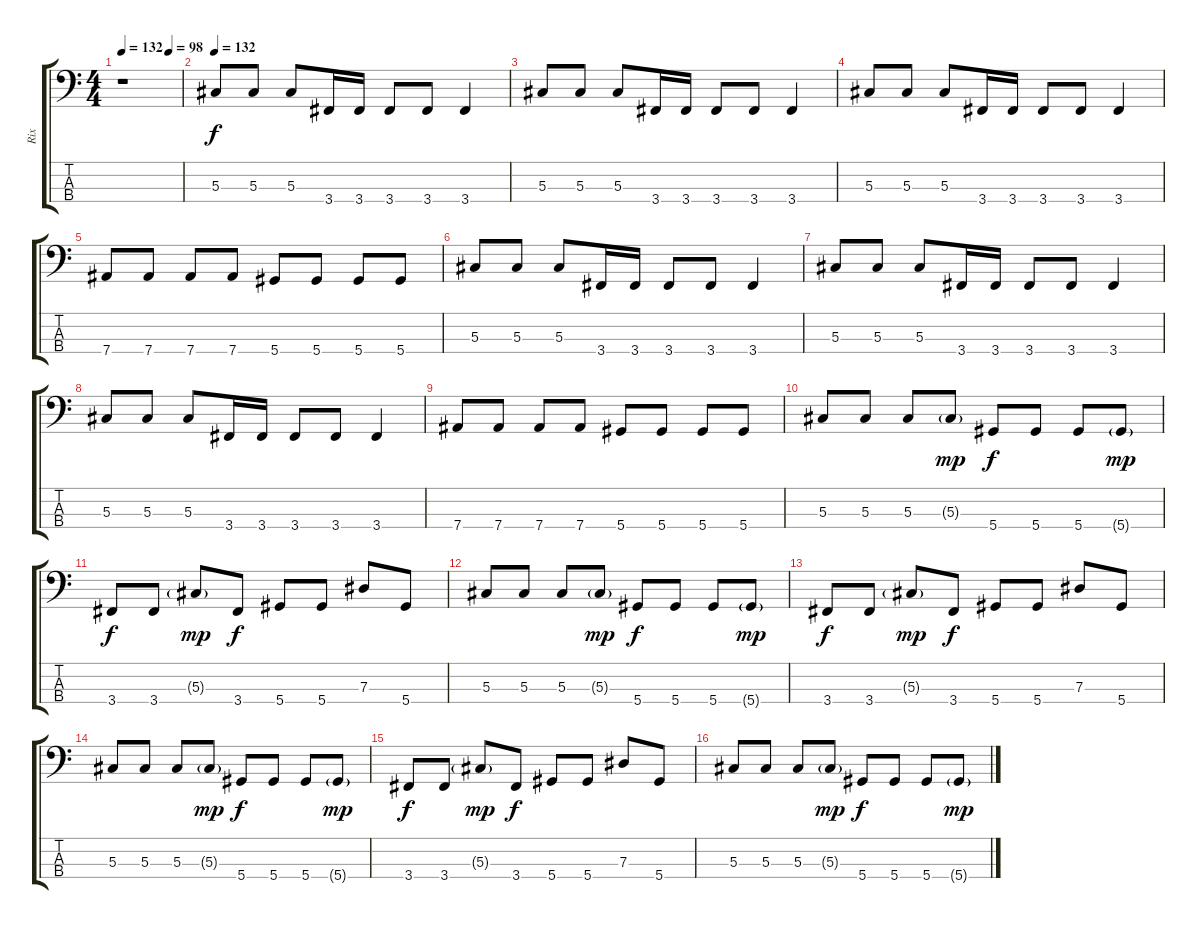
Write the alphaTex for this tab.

\track ("Rix" "Rix") {instrument electricbasspick}
\staff {score tabs}
\tuning (Gb2 Db2 Ab1 Eb1) {hide}
\ts (4 4)
\tempo 132
\tempo (98 0.7916666666666666)
\tempo 132
\clef f4
\ks c
r.1{dy f instrument electricbasspick} |
\tempo 132
5.3.8 5.3.8 5.3.8 3.4.16 3.4.16 3.4.8 3.4.8 3.4.4 |
5.3.8 5.3.8 5.3.8 3.4.16 3.4.16 3.4.8 3.4.8 3.4.4 |
5.3.8 5.3.8 5.3.8 3.4.16 3.4.16 3.4.8 3.4.8 3.4.4 |
7.4.8 7.4.8 7.4.8 7.4.8 5.4.8 5.4.8 5.4.8 5.4.8 |
5.3.8 5.3.8 5.3.8 3.4.16 3.4.16 3.4.8 3.4.8 3.4.4 |
5.3.8 5.3.8 5.3.8 3.4.16 3.4.16 3.4.8 3.4.8 3.4.4 |
5.3.8 5.3.8 5.3.8 3.4.16 3.4.16 3.4.8 3.4.8 3.4.4 |
7.4.8 7.4.8 7.4.8 7.4.8 5.4.8 5.4.8 5.4.8 5.4.8 |
5.3.8 5.3.8 5.3.8 5.3{g}.8{dy mp} 5.4.8{dy f} 5.4.8 5.4.8 5.4{g}.8{dy mp} |
3.4.8{dy f} 3.4.8 5.3{g}.8{dy mp} 3.4.8{dy f} 5.4.8 5.4.8 7.3.8 5.4.8 |
5.3.8 5.3.8 5.3.8 5.3{g}.8{dy mp} 5.4.8{dy f} 5.4.8 5.4.8 5.4{g}.8{dy mp} |
3.4.8{dy f} 3.4.8 5.3{g}.8{dy mp} 3.4.8{dy f} 5.4.8 5.4.8 7.3.8 5.4.8 |
5.3.8 5.3.8 5.3.8 5.3{g}.8{dy mp} 5.4.8{dy f} 5.4.8 5.4.8 5.4{g}.8{dy mp} |
3.4.8{dy f} 3.4.8 5.3{g}.8{dy mp} 3.4.8{dy f} 5.4.8 5.4.8 7.3.8 5.4.8 |
5.3.8 5.3.8 5.3.8 5.3{g}.8{dy mp} 5.4.8{dy f} 5.4.8 5.4.8 5.4{g}.8{dy mp}
